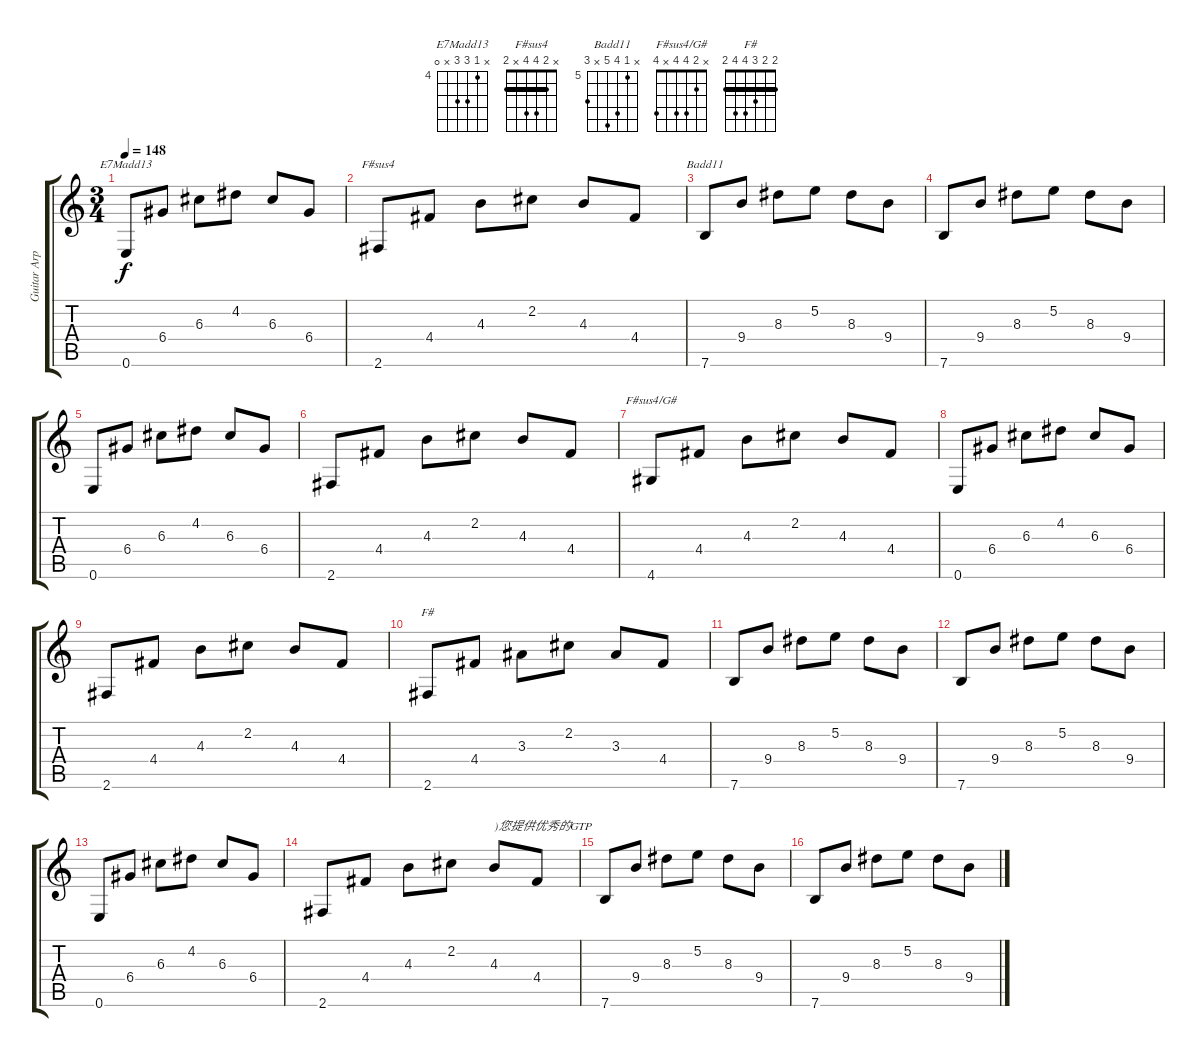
\track ("Guitar Arpeggios" "Guitar Arp") {instrument electricguitarmuted}
\staff {score tabs}
\tuning (E4 B3 G3 D3 A2 E2) {hide}
\chord ("E7Madd13" x 4 6 6 x 0) {firstfret 4}
\chord ("F#sus4" x 2 4 4 x 2) {barre 2}
\chord ("Badd11" x 5 8 9 x 7) {firstfret 5}
\chord ("F#sus4/G#" x 2 4 4 x 4)
\chord ("F#" 2 2 3 4 4 2) {barre 2}
\ts (3 4)
\tempo 148
\clef g2
\ks c
0.6.8{ch "E7Madd13" dy f} 6.4.8 6.3.8 4.2.8 6.3.8 6.4.8 |
2.6.8{ch "F#sus4"} 4.4.8 4.3.8 2.2.8 4.3.8 4.4.8 |
7.6.8{ch "Badd11"} 9.4.8 8.3.8 5.2.8 8.3.8 9.4.8 |
7.6.8 9.4.8 8.3.8 5.2.8 8.3.8 9.4.8 |
0.6.8 6.4.8 6.3.8 4.2.8 6.3.8 6.4.8 |
2.6.8 4.4.8 4.3.8 2.2.8 4.3.8 4.4.8 |
4.6.8{ch "F#sus4/G#"} 4.4.8 4.3.8 2.2.8 4.3.8 4.4.8 |
0.6.8 6.4.8 6.3.8 4.2.8 6.3.8 6.4.8 |
2.6.8 4.4.8 4.3.8 2.2.8 4.3.8 4.4.8 |
2.6.8{ch "F#"} 4.4.8 3.3.8 2.2.8 3.3.8 4.4.8 |
7.6.8 9.4.8 8.3.8 5.2.8 8.3.8 9.4.8 |
7.6.8 9.4.8 8.3.8 5.2.8 8.3.8 9.4.8 |
0.6.8 6.4.8 6.3.8 4.2.8 6.3.8 6.4.8 |
2.6.8 4.4.8 4.3.8 2.2.8 4.3.8{txt ")您提供优秀的GTP"} 4.4.8 |
7.6.8 9.4.8 8.3.8 5.2.8 8.3.8 9.4.8 |
7.6.8 9.4.8 8.3.8 5.2.8 8.3.8 9.4.8
